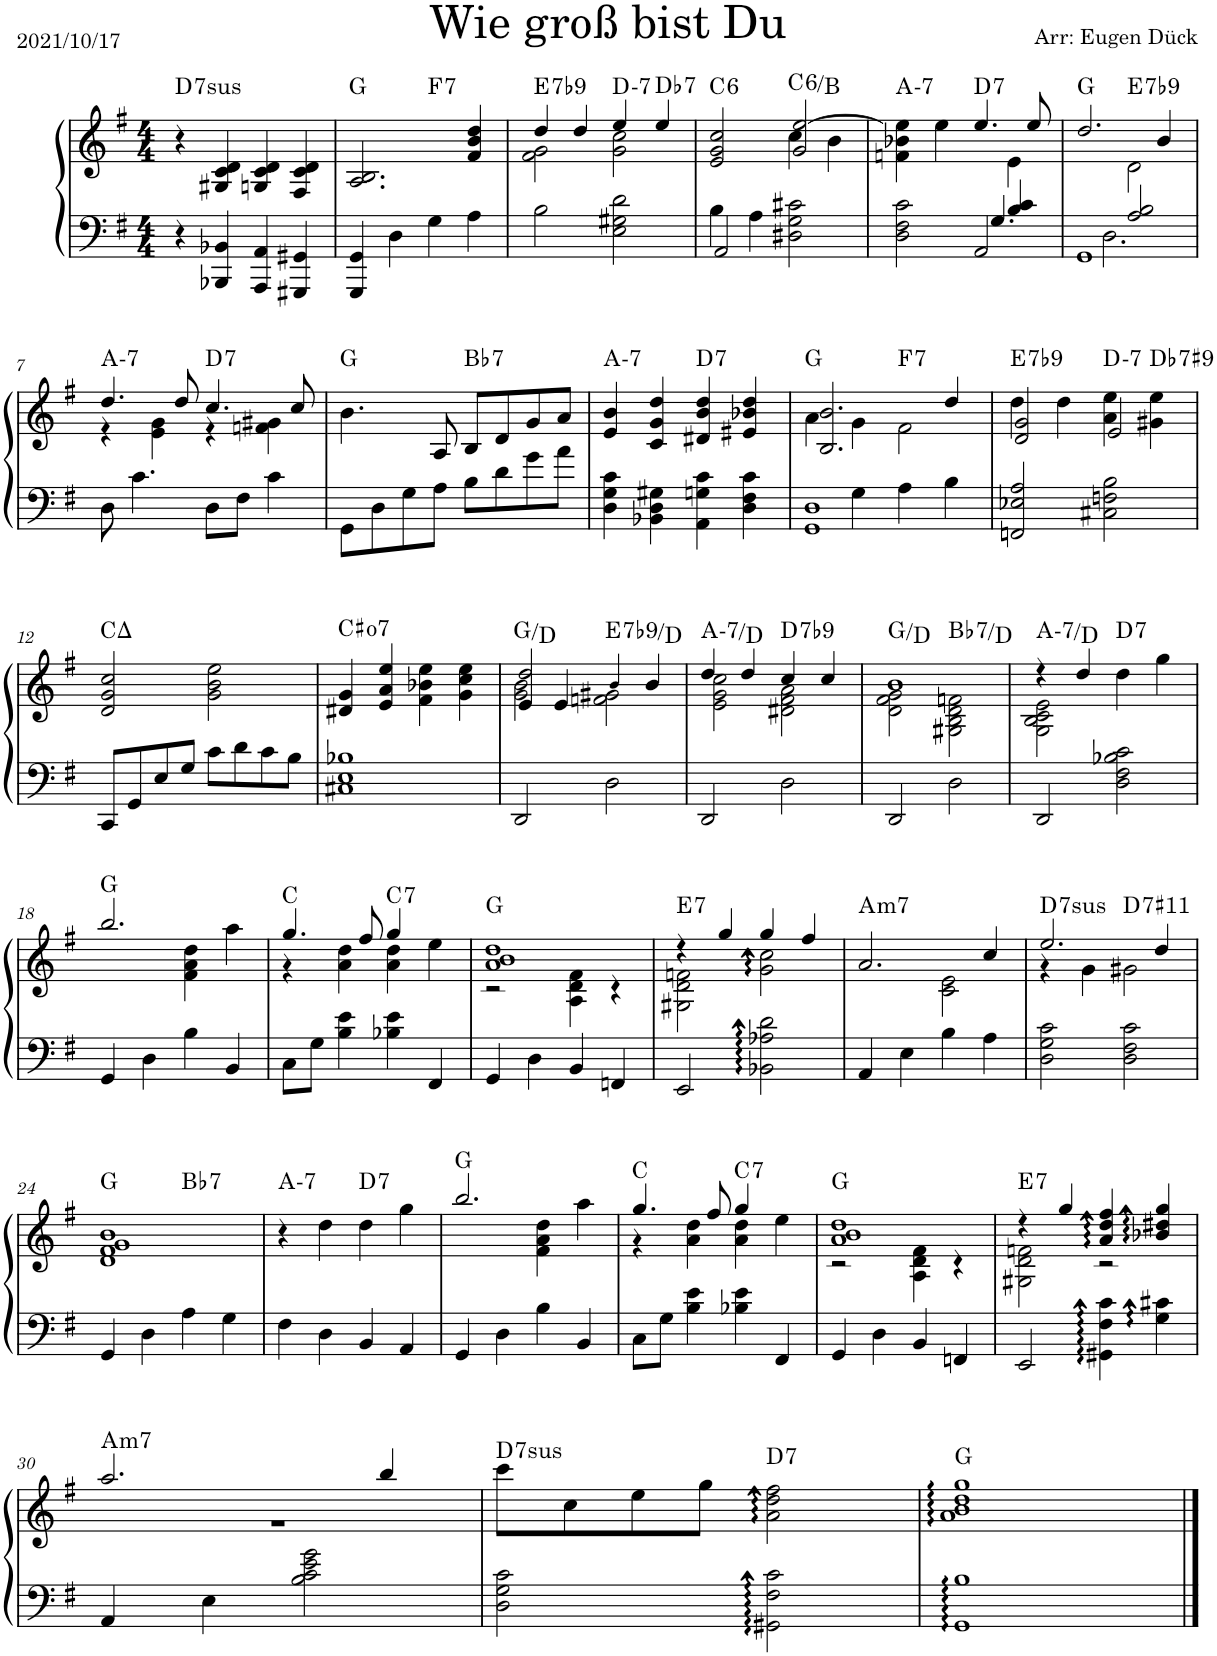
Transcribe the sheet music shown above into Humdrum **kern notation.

**kern	**kern	**harte
*part1	*part1	*part1
*staff2	*staff1	*
*I"Piano	*	*
*I'Pno.	*	*
*clefF4	*clefG2	*
*k[f#]	*k[f#]	*
*M4/4	*M4/4	*
=1	=1	=1
!	!	!LO:H:kt=7sus
4r	4r	D:sus4(7)
4BBB-X/ 4BB-X/	4G#X/ 4c/ 4d/	.
4AAA/ 4AA/	4Gn/ 4c/ 4d/	.
4GGG#X/ 4GG#X/	4F#/ 4c/ 4d/	.
=2	=2	=2
*	*^	*
4GGG/ 4GG/	2.A/ 2.B/	2ryy	G:maj
4D\	.	.	.
!	!	!	!LO:H:kt=7
4G\	.	2ryy	F:7
4A\	4f#/ 4b/ 4dd/	.	.
=3	=3	=3	=3
!	!	!	!LO:H:kt=7
2B\	4dd/	2f#\ 2g\	E:7(b9)
.	4dd/	.	.
!	!	!	!LO:H:kt=7
2E\ 2G#X\ 2d\	4ee/	2g\ 2cc\	D:min7
!	!	!	!LO:H:kt=7
.	4ee/	.	Db:7
=4	=4	=4	=4
*^	*	*	*
!	!	!	!	!LO:H:kt=6
2AA/	4B\	2e/ 2g/ 2cc/	2ryy	C:maj6
.	4A\	.	.	.
!	!	!	!	!LO:H:kt=6
2D#X\ 2G\ 2c#X\	2ryy	2g/ [2ee/	4cc\	C:maj6/7
.	.	.	4b\	.
=5	=5	=5	=5	=5
*	*^	*	*	*
!	!	!	!	!	!LO:H:kt=7
2D\ 2F#\ 2c\	8ryy	2.ryy	4fn\ 4b-X\ 4ee\]	2.ryy	A:min7
.	4ryy@	.	4ee\	.	.
!	!	!	!	!	!LO:H:kt=7
2AA/	8ryy@	.	4.ee/	.	D:7
.	4.G/	.	.	.	.
.	.	4B/ 4c/	.	4e\	.
.	.	.	8ee/	.	.
=6	=6	=6	=6	=6	=6
1GG	4ryy	2ryy	2.dd/	2ryy	G:maj
.	2.D\	.	.	.	.
!	!	!	!	!	!LO:H:kt=7
.	.	2A/ 2B/	.	2d\	E:7(b9)
.	.	.	4b/	.	.
*v	*v	*v	*	*	*
!!LO:LB:g=z	!!
=7	=7	=7	=7
!	!	!	!LO:H:kt=7
8D\	4.dd/	4r	A:min7
4.c\	.	.	.
.	.	4e\ 4g\	.
.	8dd/	.	.
!	!	!	!LO:H:kt=7
8D\L	4.cc/	4r	D:7
8F#\J	.	.	.
4c\	.	4fn\ 4g#X\	.
.	8cc/	.	.
*	*v	*v	*
=8	=8	=8
8GG\L	4.b\	G:maj
8D\	.	.
8G\	.	.
8A\J	8A/	.
!	!	!LO:H:kt=7
8B\L	8B/L	Bb:7
8d\	8d/	.
8g\	8g/	.
8a\J	8a/J	.
=9	=9	=9
!	!	!LO:H:kt=7
4D\ 4G\ 4c\	4e/ 4b/	A:min7
4BB-X\ 4D\ 4G#X\	4c/ 4g/ 4dd/	.
!	!	!LO:H:kt=7
4AA\ 4Gn\ 4c\	4d#X/ 4b/ 4dd/	D:7
4D\ 4F#\ 4c\	4e#X/ 4b-X/ 4dd/	.
=10	=10	=10
*^	*^	*
1GG 1D	4ryy	2.B/ 2.b/	4a\	G:maj
.	4G\	.	4g\	.
!	!	!	!	!LO:H:n=1:kt=7
!	!	!	!	!LO:H:n=2:kt=N.C.
.	4A\	.	2f#\	F:7 N
.	4B\	4dd/	.	.
=11	=11	=11	=11	=11
!	!	!	!	!LO:H:kt=7
*v	*v	*	*	*
2FFn/ 2E-X/ 2A/	2d/ 2g/	4dd\	E:7(b9)
.	.	4dd\	.
!	!	!	!LO:H:kt=7
2C#X\ 2Fn\ 2B\	2e/	4a\ 4ee\	D:min7
!	!	!	!LO:H:kt=7
.	.	4g#X\ 4ee\	Db:7(#9)
*	*v	*v	*
!!LO:LB:g=z
=12	=12	=12
8CC/L	2d/ 2g/ 2cc/	C:maj
8GG/	.	.
8E/	.	.
8G/J	.	.
8c\L	2g\ 2b\ 2ee\	.
8d\	.	.
8c\	.	.
8B\J	.	.
=13	=13	=13
!	!	!LO:H:kt=7
1C#X 1E 1B-X	4d#X/ 4g/	C#:dim7
.	4e/ 4a/ 4ee/	.
.	4f#\ 4b-X\ 4ee\	.
.	4g\ 4cc\ 4ee\	.
=14	=14	=14
*	*^	*
*	*	*^	*
2DD/	2dd/	2g\ 2b\	4e/	G:maj/5
.	.	.	4e/	.
!	!	!	!	!LO:H:kt=7
2D\	4b!/	2fn\ 2g#X\	2ryy	E:7(b9)/b7
.	4b/	.	.	.
*	*	*v	*v	*
=15	=15	=15	=15
!	!	!	!LO:H:kt=7
2DD/	4dd/	2e\ 2g\ 2cc\	A:min7/4
.	4dd/	.	.
!	!	!	!LO:H:kt=7
2D\	4cc/	2d#X\ 2f#\ 2a\	D:7(b9)
.	4cc/	.	.
=16	=16	=16	=16
2DD/	1b	2d\ 2f#\ 2g\	G:maj/5
!	!	!	!LO:H:kt=7
2D\	.	2G#X\ 2B\ 2d\ 2fn\	Bb:7/3
=17	=17	=17	=17
!	!	!	!LO:H:kt=7
2DD/	4r	2G\ 2B\ 2c\ 2e\	A:min7/4
.	4dd/	.	.
!	!	!	!LO:H:kt=7
2D\ 2F#\ 2B-X\ 2c\	4dd\	2ryy	D:7
.	4gg\	.	.
!!LO:LB:g=z	!!
=18	=18	=18	=18
4GG/	2.bb/	2ryy	G:maj
4D\	.	.	.
4B\	.	4f#\ 4a\ 4dd\	.
4BB/	4aa\	4ryy	.
=19	=19	=19	=19
8C\L	4.gg/	4r	C:maj
8G\J	.	.	.
4B\ 4e\	.	4a\ 4dd\	.
.	8ff#/	.	.
!	!	!	!LO:H:kt=7
4B-X\ 4e\	4gg/	4a\ 4dd\	C:7
4FF#/	4ee\	4ryy	.
=20	=20	=20	=20
4GG/	1a 1b 1dd	2r	G:maj
4D\	.	.	.
4BB/	.	4A\ 4d\ 4f#\	.
4FFn/	.	4r	.
=21	=21	=21	=21
!	!	!	!LO:H:kt=7
2EE/	4r	2G#X\ 2d\ 2fn\	E:7
.	4gg/	.	.
2BB-X\:: 2A-X\:: 2d\::	4gg/	2g\:: 2cc\::	.
.	4ff#/	.	.
=22	=22	=22	=22
!	!	!	!LO:H:kt=m7
4AA/	2.a/	2ryy	A:min7
4E\	.	.	.
4B\	.	2c\ 2e\	.
4A\	4cc/	.	.
=23	=23	=23	=23
!	!	!	!LO:H:kt=7sus
2D\ 2G\ 2c\	2.ee/	4r	D:sus4(7)
.	.	4g\	.
!	!	!	!LO:H:kt=7
2D\ 2F#\ 2c\	.	2g#X\	D:7(#11)
.	4dd/	.	.
!!LO:LB:g=z	!!
=24	=24	=24	=24
4GG/	1d 1f# 1g 1b	2ryy	G:maj
4D\	.	.	.
!	!	!	!LO:H:kt=7
4A\	.	2ryy	Bb:7
4G\	.	.	.
=25	=25	=25	=25
!	!	!	!LO:H:kt=7
*	*v	*v	*
4F#\	4r	A:min7
4D\	4dd\	.
!	!	!LO:H:kt=7
4BB/	4dd\	D:7
4AA/	4gg\	.
=26	=26	=26
*	*^	*
4GG/	2.bb/	2ryy	G:maj
4D\	.	.	.
4B\	.	4f#\ 4a\ 4dd\	.
4BB/	4aa\	4ryy	.
=27	=27	=27	=27
8C\L	4.gg/	4r	C:maj
8G\J	.	.	.
4B\ 4e\	.	4a\ 4dd\	.
.	8ff#/	.	.
!	!	!	!LO:H:kt=7
4B-X\ 4e\	4gg/	4a\ 4dd\	C:7
4FF#/	4ee\	4ryy	.
=28	=28	=28	=28
4GG/	1a 1b 1dd	2r	G:maj
4D\	.	.	.
4BB/	.	4A\ 4d\ 4f#\	.
4FFn/	.	4r	.
=29	=29	=29	=29
!	!	!	!LO:H:kt=7
2EE/	4r	2G#X\ 2d\ 2fn\	E:7
.	4gg/	.	.
4GG#X\:: 4F#\:: 4c\::	4a/:: 4dd/:: 4ff#/::	2r	.
4G\:: 4c#X\::	4b-X/:: 4dd#X/:: 4gg/::	.	.
!!LO:LB:g=z	!!
=30	=30	=30	=30
!	!	!	!LO:H:kt=m7
4AA/	2.aa/	1r	A:min7
4E\	.	.	.
2B\ 2c\ 2e\ 2g\	.	.	.
.	4bb/	.	.
*	*v	*v	*
=31	=31	=31
!	!	!LO:H:kt=7sus
2D\ 2G\ 2c\	8ccc\L	D:sus4(7)
.	8cc\	.
.	8ee\	.
.	8gg\J	.
!	!	!LO:H:kt=7
2GG#X\:: 2F#\:: 2c\::	2a\:: 2dd\:: 2ff#\::	D:7
=32	=32	=32
1GG:: 1B::	1a:: 1b:: 1dd:: 1gg::	G:maj
==	==	==
*-	*-	*-
